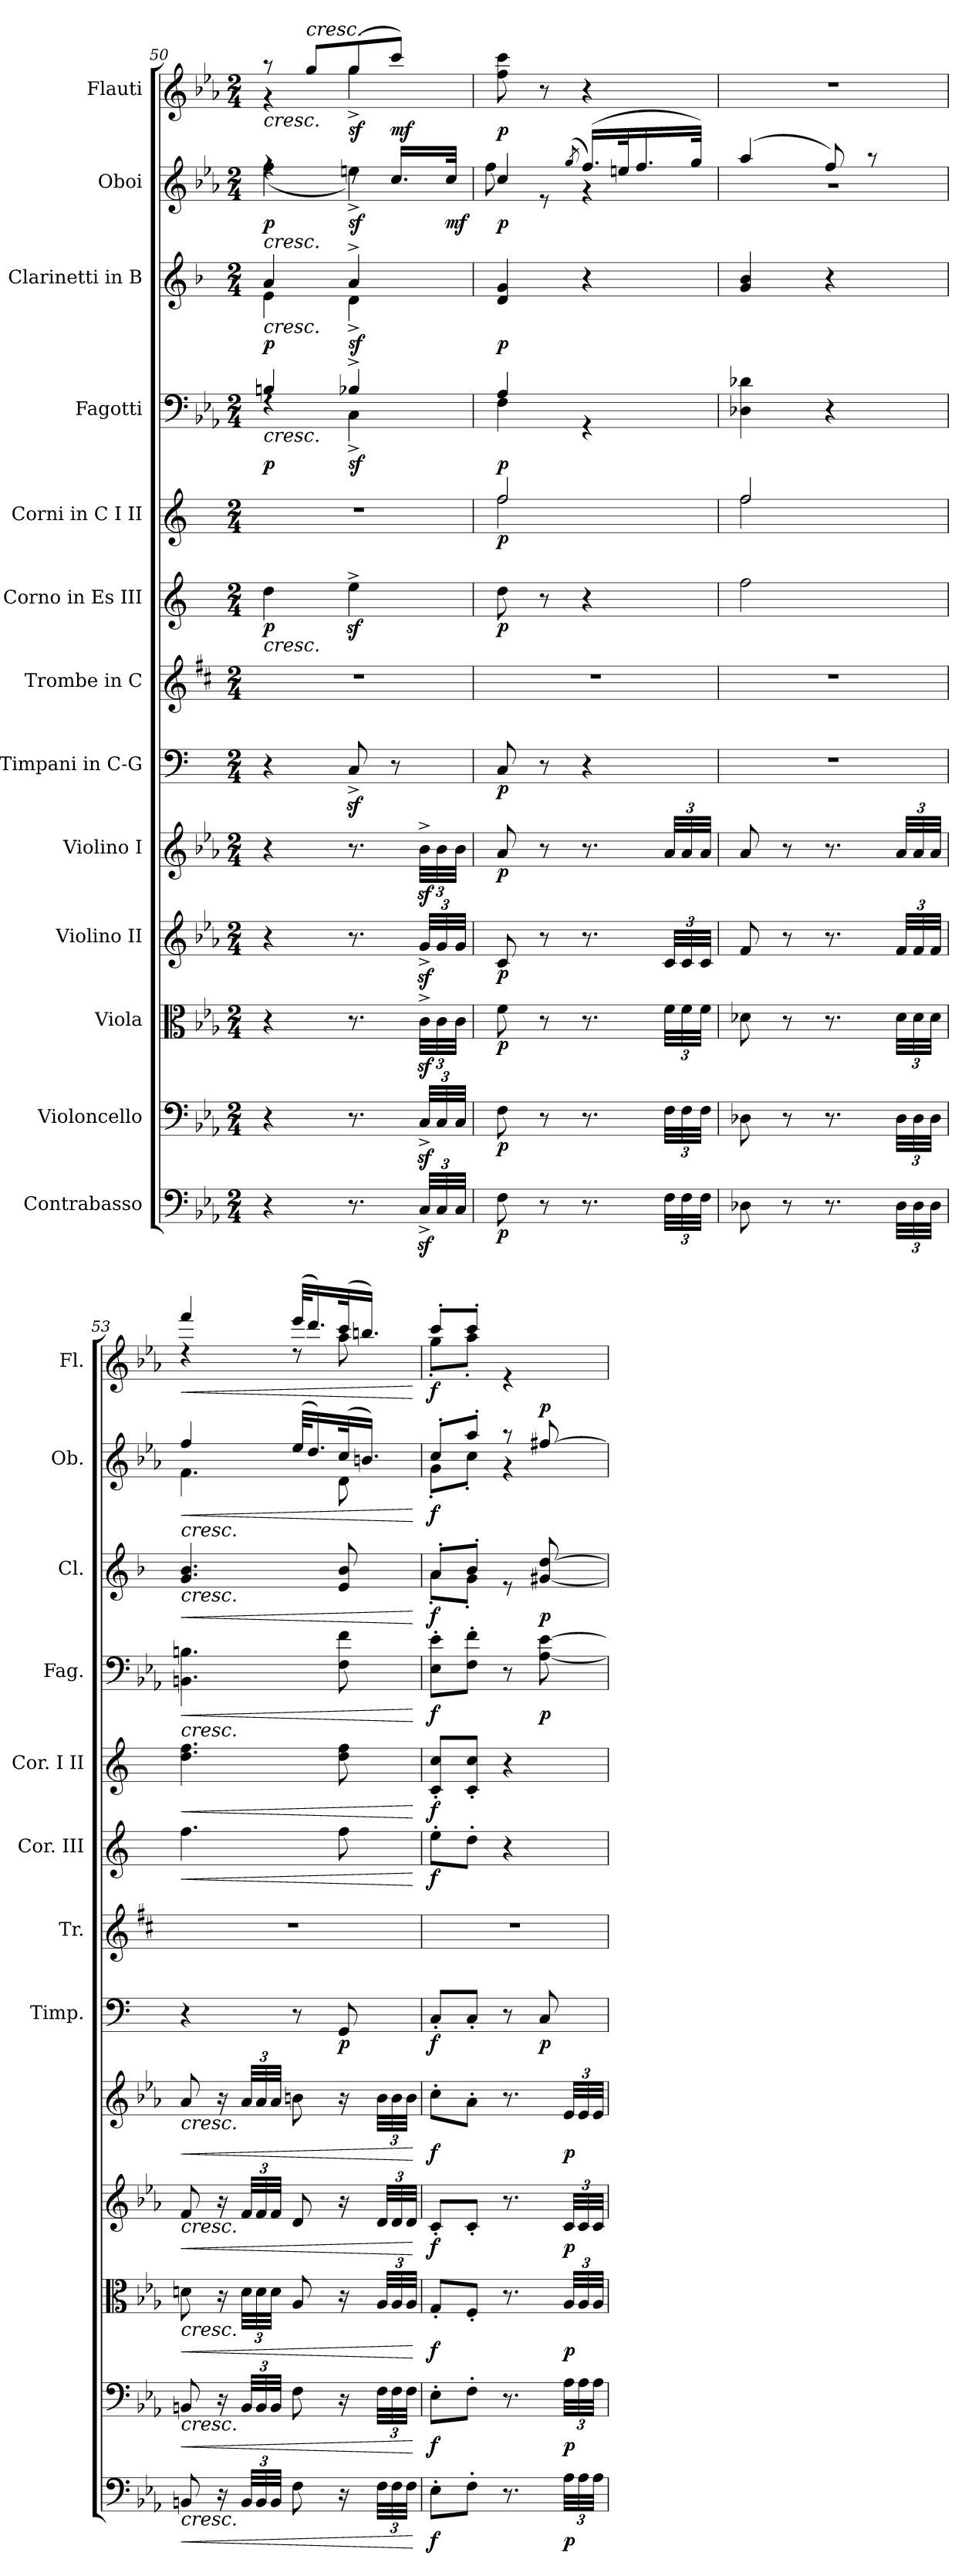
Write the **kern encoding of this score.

**kern	**dynam	**kern	**dynam	**kern	**dynam	**kern	**dynam	**kern	**dynam	**kern	**dynam	**kern	**kern	**dynam	**kern	**dynam	**kern	**dynam	**kern	**dynam	**kern	**dynam	**kern	**dynam
*part13	*part13	*part12	*part12	*part11	*part11	*part10	*part10	*part9	*part9	*part8	*part8	*part7	*part6	*part6	*part5	*part5	*part4	*part4	*part3	*part3	*part2	*part2	*part1	*part1
*staff13	*staff13	*staff12	*staff12	*staff11	*staff11	*staff10	*staff10	*staff9	*staff9	*staff8	*staff8	*staff7	*staff6	*staff6	*staff5	*staff5	*staff4	*staff4	*staff3	*staff3	*staff2	*staff2	*staff1	*staff1
*I"Contrabasso	*	*I"Violoncello	*	*I"Viola	*	*I"Violino II	*	*I"Violino I	*	*I"Timpani in C-G	*	*I"Trombe in C	*I"Corno in Es III	*	*I"Corni in C I II	*	*I"Fagotti	*	*I"Clarinetti in B	*	*I"Oboi	*	*I"Flauti	*
*	*	*	*	*	*	*	*	*	*	*I'Timp.	*	*I'Tr.	*I'Cor. III	*	*I'Cor. I II	*	*I'Fag.	*	*I'Cl.	*	*I'Ob.	*	*I'Fl.	*
*clefF4	*	*clefF4	*	*clefC3	*	*clefG2	*	*clefG2	*	*clefF4	*	*clefG2	*clefG2	*	*clefG2	*	*clefF4	*	*clefG2	*	*clefG2	*	*clefG2	*
*ITrd7c12	*	*	*	*	*	*	*	*	*	*	*	*ITrd1c2	*ITrd5c9	*	*ITrd7c12	*	*	*	*ITrd1c2	*	*	*	*	*
*k[b-e-a-]	*	*k[b-e-a-]	*	*k[b-e-a-]	*	*k[b-e-a-]	*	*k[b-e-a-]	*	*k[]	*	*k[]	*k[b-e-a-]	*	*k[]	*	*k[b-e-a-]	*	*k[b-e-a-]	*	*k[b-e-a-]	*	*k[b-e-a-]	*
*M2/4	*	*M2/4	*	*M2/4	*	*M2/4	*	*M2/4	*	*M2/4	*	*M2/4	*M2/4	*	*M2/4	*	*M2/4	*	*M2/4	*	*M2/4	*	*M2/4	*
=50	=50	=50	=50	=50	=50	=50	=50	=50	=50	=50	=50	=50	=50	=50	=50	=50	=50	=50	=50	=50	=50	=50	=50	=50
*	*	*	*	*	*	*	*	*	*	*	*	*	*	*	*	*	*^	*	*^	*	*	*	*	*
!	!	!	!	!	!	!	!	!	!	!	!	!	!	!	!	!	!	!	!	!	!	!	!LO:TX:b:i:t=cresc.	!	!	!
!	!	!	!	!	!	!	!	!	!	!	!	!	!	!	!	!	!	!	!	!LO:TX:b:i:t=cresc.	!	!	!	!	!	!
!	!	!	!	!	!	!	!	!	!	!	!	!	!	!	!	!	!LO:TX:b:i:t=cresc.	!	!	!	!	!	!	!	!	!
!	!	!	!	!	!	!	!	!	!	!	!	!	!LO:TX:b:i:t=cresc.	!	!	!	!	!	!	!	!	!	!	!	!	!
!	!	!	!	!	!	!	!	!	!	!	!	!	!	!LO:DY:b	!	!	!	!	!LO:DY:b	!	!	!LO:DY:b	!	!LO:HP:b	!	!LO:HP:b
*	*	*	*	*	*	*	*	*	*	*	*	*	*	*	*	*	*	*	*	*	*	*	*^	*	*^	*
!	!	!	!	!	!	!	!	!	!	!	!	!	!	!	!	!	!	!	!	!	!	!	!	!	!LO:DY:n=1:b	!	!	!
4r	.	4r	.	4r	.	4r	.	4r	.	4r	.	2r	4f\	p	2r	.	4Bn/	4rF	p	4g/	4d\	p	4rff	(4ff\	< p	8r	4r	<
!	!	!	!	!	!	!	!	!	!	!	!	!	!	!	!	!	!	!	!	!	!	!	!	!	!	!LO:TX:a:i:t=cresc.	!	!
.	.	.	.	.	.	.	.	.	.	.	.	.	.	.	.	.	.	.	.	.	.	.	.	.	.	8gg/L	.	.
!	!	!	!	!	!	!	!	!	!	!	!	!	!	!	!	!	!	!	!LO:DY:b	!	!	!LO:DY:b	!	!	!LO:DY:n=2:b	!	!	!LO:DY:b
8.r	.	8.r	.	8.r	.	8.r	.	8.r	.	8Cz<^/	.	.	4gz<^\	.	.	.	4B-X^/	4C^\	sf	4g^/	4c^\	sf	8rdd	4een^\)	sf	(8gg/	4gg^\	sf
!	!	!	!	!	!	!	!	!	!	!	!	!	!	!	!	!	!	!	!	!	!	!	!	!	!	!	!	!LO:DY:n=1:b
.	.	.	.	.	.	.	.	.	.	8r	.	.	.	.	.	.	.	.	.	.	.	.	16.cc/LL	.	.	8ccc/J)	.	[ mf
*Xbrackettup	*	*Xbrackettup	*	*Xbrackettup	*	*Xbrackettup	*	*Xbrackettup	*	*	*	*	*	*	*	*	*	*	*	*	*	*	*	*	*	*	*	*
48CCz<^/LLL	.	48Cz<^/LLL	.	48cz<^\LLL	.	48gz<^/LLL	.	48b-z<^\LLL	.	.	.	.	.	.	.	.	.	.	.	.	.	.	.	.	.	.	.	.
48CC/	.	48C/	.	48c\	.	48g/	.	48b-\	.	.	.	.	.	.	.	.	.	.	.	.	.	.	.	.	.	.	.	.
!	!	!	!	!	!	!	!	!	!	!	!	!	!	!	!	!	!	!	!	!	!	!	!	!	!LO:DY:n=3:b	!	!	!
.	.	.	.	.	.	.	.	.	.	.	.	.	.	.	.	.	.	.	.	.	.	.	32cc/JJk	.	[ mf	.	.	.
48CC/JJJ	.	48C/JJJ	.	48c\JJJ	.	48g/JJJ	.	48b-\JJJ	.	.	.	.	.	.	.	.	.	.	.	.	.	.	.	.	.	.	.	.
*	*	*	*	*	*	*	*	*	*	*	*	*	*	*	*	*	*	*	*	*v	*v	*	*	*	*	*v	*v	*
=51	=51	=51	=51	=51	=51	=51	=51	=51	=51	=51	=51	=51	=51	=51	=51	=51	=51	=51	=51	=51	=51	=51	=51	=51	=51	=51
*	*	*	*	*	*	*	*	*	*	*	*	*	*	*	*^	*	*	*	*	*	*	*	*	*	*	*
!	!LO:DY:b	!	!LO:DY:b	!	!LO:DY:b	!	!LO:DY:b	!	!LO:DY:b	!	!LO:DY:b	!	!	!LO:DY:b	!	!	!LO:DY:b	!	!	!LO:DY:b	!	!LO:DY:b	!	!	!LO:DY:b	!	!LO:DY:b
8FF\	p	8F\	p	8f\	p	8c/	p	8a-/	p	8C/	p	2r	8f\	p	2f/	2f\	p	4A-/	4F\	p	4c/ 4f/	p	4cc/	8ff\	p	8ff\ 8ccc\	p
8r	.	8r	.	8r	.	8r	.	8r	.	8r	.	.	8r	.	.	.	.	.	.	.	.	.	.	8r	.	8r	.
.	.	.	.	.	.	.	.	.	.	.	.	.	.	.	.	.	.	.	.	.	.	.	(8qgg/	.	.	.	.
8.r	.	8.r	.	8.r	.	8.r	.	8.r	.	4r	.	.	4r	.	.	.	.	4rGG	4ryy	.	4r	.	(16.ff/LL)	4r	.	4r	.
.	.	.	.	.	.	.	.	.	.	.	.	.	.	.	.	.	.	.	.	.	.	.	32een/K	.	.	.	.
.	.	.	.	.	.	.	.	.	.	.	.	.	.	.	.	.	.	.	.	.	.	.	16.ff/	.	.	.	.
48FF\LLL	.	48F\LLL	.	48f\LLL	.	48c/LLL	.	48a-/LLL	.	.	.	.	.	.	.	.	.	.	.	.	.	.	.	.	.	.	.
48FF\	.	48F\	.	48f\	.	48c/	.	48a-/	.	.	.	.	.	.	.	.	.	.	.	.	.	.	.	.	.	.	.
.	.	.	.	.	.	.	.	.	.	.	.	.	.	.	.	.	.	.	.	.	.	.	32gg/JJk)	.	.	.	.
48FF\JJJ	.	48F\JJJ	.	48f\JJJ	.	48c/JJJ	.	48a-/JJJ	.	.	.	.	.	.	.	.	.	.	.	.	.	.	.	.	.	.	.
*	*	*	*	*	*	*	*	*	*	*	*	*	*	*	*	*	*	*v	*v	*	*	*	*	*	*	*	*
!!LO:PB:g=z
=52	=52	=52	=52	=52	=52	=52	=52	=52	=52	=52	=52	=52	=52	=52	=52	=52	=52	=52	=52	=52	=52	=52	=52	=52	=52	=52
8DD-X\	.	8D-X\	.	8d-X\	.	8f/	.	8a-/	.	2r	.	2r	2a-\	.	2f/	2f\	.	4D-X\ 4d-X\	.	4f/ 4a-/	.	(4aa-/	2r	.	2r	.
8r	.	8r	.	8r	.	8r	.	8r	.	.	.	.	.	.	.	.	.	.	.	.	.	.	.	.	.	.
8.r	.	8.r	.	8.r	.	8.r	.	8.r	.	.	.	.	.	.	.	.	.	4r	.	4r	.	8ff/)	.	.	.	.
.	.	.	.	.	.	.	.	.	.	.	.	.	.	.	.	.	.	.	.	.	.	8r	.	.	.	.
48DD-\LLL	.	48D-\LLL	.	48d-\LLL	.	48f/LLL	.	48a-/LLL	.	.	.	.	.	.	.	.	.	.	.	.	.	.	.	.	.	.
48DD-\	.	48D-\	.	48d-\	.	48f/	.	48a-/	.	.	.	.	.	.	.	.	.	.	.	.	.	.	.	.	.	.
48DD-\JJJ	.	48D-\JJJ	.	48d-\JJJ	.	48f/JJJ	.	48a-/JJJ	.	.	.	.	.	.	.	.	.	.	.	.	.	.	.	.	.	.
*	*	*	*	*	*	*	*	*	*	*	*	*	*	*	*v	*v	*	*	*	*	*	*	*	*	*	*
=53	=53	=53	=53	=53	=53	=53	=53	=53	=53	=53	=53	=53	=53	=53	=53	=53	=53	=53	=53	=53	=53	=53	=53	=53	=53
!	!	!	!	!	!	!	!	!	!	!	!	!	!	!	!	!	!	!	!	!	!	!	!	!LO:TX:b:i:t=cresc.	!
!	!	!	!	!	!	!	!	!	!	!	!	!	!	!	!	!	!	!	!	!	!LO:TX:b:i:t=cresc.	!	!	!	!
!	!	!	!	!	!	!	!	!	!	!	!	!	!	!	!	!	!	!	!LO:TX:b:i:t=cresc.	!	!	!	!	!	!
!	!	!	!	!	!	!	!	!	!	!	!	!	!	!	!	!	!LO:TX:b:i:t=cresc.	!	!	!	!	!	!	!	!
!	!	!	!	!	!	!	!	!LO:TX:b:i:t=cresc.	!	!	!	!	!	!	!	!	!	!	!	!	!	!	!	!	!
!	!	!	!	!	!	!LO:TX:b:i:t=cresc.	!	!	!	!	!	!	!	!	!	!	!	!	!	!	!	!	!	!	!
!	!	!	!	!LO:TX:b:i:t=cresc.	!	!	!	!	!	!	!	!	!	!	!	!	!	!	!	!	!	!	!	!	!
!	!	!LO:TX:b:i:t=cresc.	!	!	!	!	!	!	!	!	!	!	!	!	!	!	!	!	!	!	!	!	!	!	!
!LO:TX:b:i:t=cresc.	!	!	!	!	!	!	!	!	!	!	!	!	!	!	!	!	!	!	!	!	!	!	!	!	!
!	!LO:HP:b	!	!LO:HP:b	!	!LO:HP:b	!	!LO:HP:b	!	!LO:HP:b	!	!	!	!	!LO:HP:b	!	!LO:HP:b	!	!LO:HP:b	!	!LO:HP:b	!	!	!LO:HP:b	!	!LO:HP:b
*	*	*	*	*	*	*	*	*	*	*	*	*	*	*	*	*	*	*	*	*	*	*	*	*^	*
8BBBn/	<	8BBn/	<	8dn\	<	8f/	<	8a-/	<	4r	.	2r	4.a-\	<	4.d\ 4.f\	<	4.BBn\ 4.Bn\	<	4.f/ 4.a-/	<	4ff/	4.f\	<	4fff/	4rdd	<
16r	.	16r	.	16r	.	16r	.	16r	.	.	.	.	.	.	.	.	.	.	.	.	.	.	.	.	.	.
48BBB/LLL	.	48BB/LLL	.	48d\LLL	.	48f/LLL	.	48a-/LLL	.	.	.	.	.	.	.	.	.	.	.	.	.	.	.	.	.	.
48BBB/	.	48BB/	.	48d\	.	48f/	.	48a-/	.	.	.	.	.	.	.	.	.	.	.	.	.	.	.	.	.	.
48BBB/JJJ	.	48BB/JJJ	.	48d\JJJ	.	48f/JJJ	.	48a-/JJJ	.	.	.	.	.	.	.	.	.	.	.	.	.	.	.	.	.	.
8FF\	.	8F\	.	8A-/	.	8d/	.	8bn\	.	8r	.	.	.	.	.	.	.	.	.	.	(32ee-/KLL	.	.	(32eee-/KLL	8rdd	.
.	.	.	.	.	.	.	.	.	.	.	.	.	.	.	.	.	.	.	.	.	16.dd/)	.	.	16.ddd/)	.	.
!	!	!	!	!	!	!	!	!	!	!	!LO:DY:b	!	!	!	!	!	!	!	!	!	!	!	!	!	!	!
16r	.	16r	.	16r	.	16r	.	16r	.	8GG/	p	.	8a-\	.	8d\ 8f\	.	8F\ 8f\	.	8d/ 8a-/	.	(32cc/K	8d\	.	(32ccc/K	8aa-\	.
.	.	.	.	.	.	.	.	.	.	.	.	.	.	.	.	.	.	.	.	.	16.bn/JJ)	.	.	16.bbn/JJ)	.	.
48FF\LLL	.	48F\LLL	.	48A-/LLL	.	48d/LLL	.	48b\LLL	.	.	.	.	.	.	.	.	.	.	.	.	.	.	.	.	.	.
48FF\	.	48F\	.	48A-/	.	48d/	.	48b\	.	.	.	.	.	.	.	.	.	.	.	.	.	.	.	.	.	.
48FF\JJJ	.	48F\JJJ	.	48A-/JJJ	.	48d/JJJ	.	48b\JJJ	.	.	.	.	.	.	.	.	.	.	.	.	.	.	.	.	.	.
*	*	*	*	*	*	*	*	*	*	*	*	*	*	*	*	*	*	*	*	*	*v	*v	*	*	*	*
*	*	*	*	*	*	*	*	*	*	*	*	*	*	*	*	*	*	*	*	*	*	*	*v	*v	*
.	[	.	[	.	[	.	[	.	[	.	.	.	.	[	.	[	.	[	.	[	.	[	.	[
=54	=54	=54	=54	=54	=54	=54	=54	=54	=54	=54	=54	=54	=54	=54	=54	=54	=54	=54	=54	=54	=54	=54	=54	=54
*	*	*	*	*	*	*	*	*	*	*	*	*	*	*	*	*	*	*	*^	*	*^	*	*^	*
!	!LO:DY:b	!	!LO:DY:b	!	!LO:DY:b	!	!LO:DY:b	!	!LO:DY:b	!	!LO:DY:b	!	!	!LO:DY:b	!	!LO:DY:b	!	!LO:DY:b	!	!	!LO:DY:b	!	!	!LO:DY:b	!	!	!LO:DY:b
8EE-'\L	f	8E-'\L	f	8G'/L	f	8c'/L	f	8cc'\L	f	8C'/L	f	2r	8g'\L	f	8C/' 8c/'L	f	8E-\' 8e-\'L	f	8g'/L	8g'\L	f	8cc'/L	8g'\L	f	8ccc'/L	8gg'\L	f
8FF'\J	.	8F'\J	.	8F'/J	.	8c'/J	.	8a-'\J	.	8C'/J	.	.	8f'\J	.	8C/' 8c/'J	.	8F\' 8f\'J	.	8a-'/J	8f'\J	.	8aa-'/J	8cc'\J	.	8ccc'/J	8aa-'\J	.
8.r	.	8.r	.	8.r	.	8.r	.	8.r	.	8r	.	.	4r	.	4r	.	8r	.	8re	4ryy	.	8r	4r	.	4re	4ryy	.
!	!	!	!	!	!	!	!	!	!	!	!LO:DY:b	!	!	!	!	!	!	!LO:DY:b	!	!	!LO:DY:b	!	!	!LO:DY:a	!	!	!
.	.	.	.	.	.	.	.	.	.	8C/	p	.	.	.	.	.	[8A-\ [8e-\	p	[8f#X/ [8cc/	.	p	[8ff#X/	.	p	.	.	.
!	!LO:DY:b	!	!LO:DY:b	!	!LO:DY:b	!	!LO:DY:b	!	!LO:DY:b	!	!	!	!	!	!	!	!	!	!	!	!	!	!	!	!	!	!
48AA-\LLL	p	48A-\LLL	p	48A-/LLL	p	48c/LLL	p	48e-/LLL	p	.	.	.	.	.	.	.	.	.	.	.	.	.	.	.	.	.	.
48AA-\	.	48A-\	.	48A-/	.	48c/	.	48e-/	.	.	.	.	.	.	.	.	.	.	.	.	.	.	.	.	.	.	.
48AA-\JJJ	.	48A-\JJJ	.	48A-/JJJ	.	48c/JJJ	.	48e-/JJJ	.	.	.	.	.	.	.	.	.	.	.	.	.	.	.	.	.	.	.
*	*	*	*	*	*	*	*	*	*	*	*	*	*	*	*	*	*	*	*v	*v	*	*	*	*	*v	*v	*
*	*	*	*	*	*	*	*	*	*	*	*	*	*	*	*	*	*	*	*	*	*v	*v	*	*	*
=	=	=	=	=	=	=	=	=	=	=	=	=	=	=	=	=	=	=	=	=	=	=	=	=
*-	*-	*-	*-	*-	*-	*-	*-	*-	*-	*-	*-	*-	*-	*-	*-	*-	*-	*-	*-	*-	*-	*-	*-	*-
